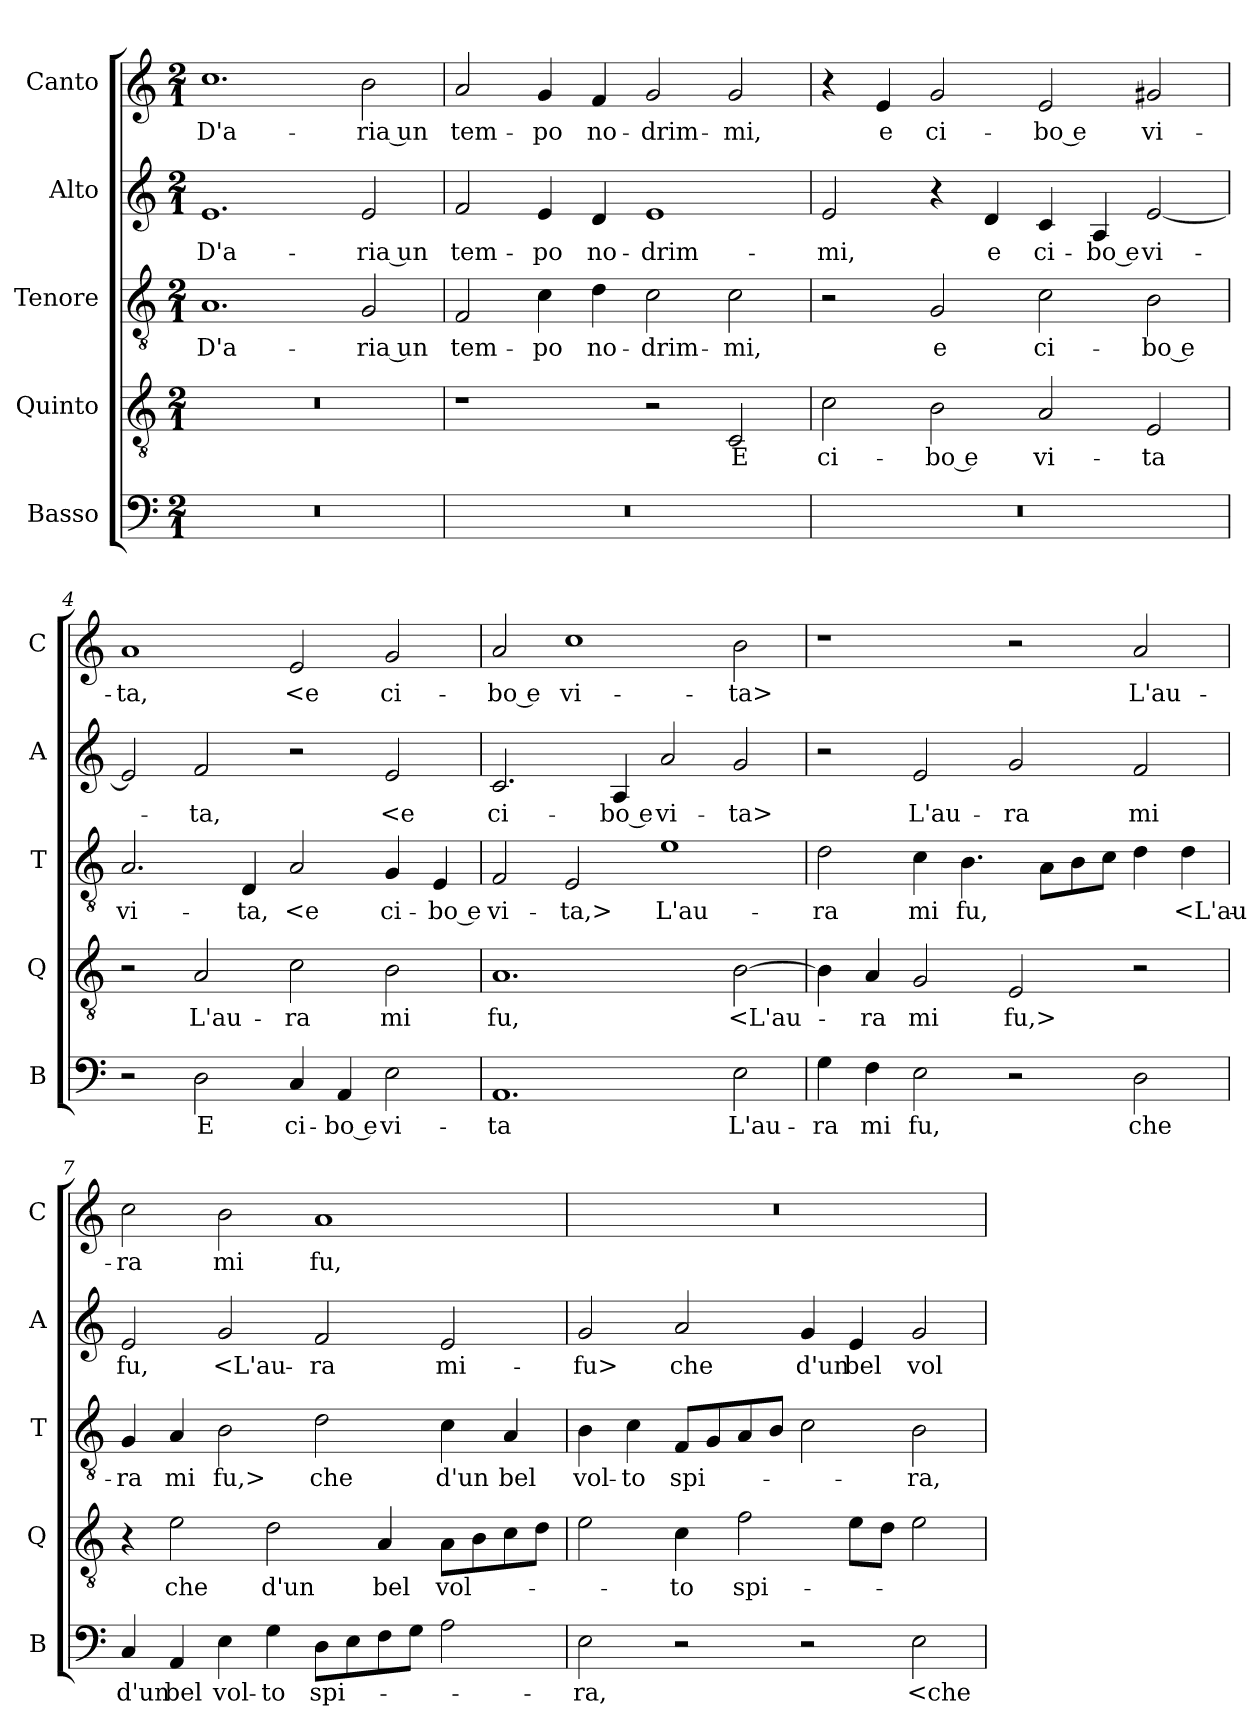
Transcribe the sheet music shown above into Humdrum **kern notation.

**kern	**text	**kern	**text	**kern	**text	**kern	**text	**kern	**text
*part5	*part5	*part4	*part4	*part3	*part3	*part2	*part2	*part1	*part1
*staff5	*staff5	*staff4	*staff4	*staff3	*staff3	*staff2	*staff2	*staff1	*staff1
*I"Basso	*	*I"Quinto	*	*I"Tenore	*	*I"Alto	*	*I"Canto	*
*I'B	*	*I'Q	*	*I'T	*	*I'A	*	*I'C	*
*clefF4	*	*clefGv2	*	*clefGv2	*	*clefG2	*	*clefG2	*
*k[]	*	*k[]	*	*k[]	*	*k[]	*	*k[]	*
*M2/1	*	*M2/1	*	*M2/1	*	*M2/1	*	*M2/1	*
=1	=1	=1	=1	=1	=1	=1	=1	=1	=1
0r	.	0r	.	1.A	D'a-	1.e	D'a-	1.cc	D'a-
.	.	.	.	2G	-ria un	2e	-ria un	2b	-ria un
=2	=2	=2	=2	=2	=2	=2	=2	=2	=2
0r	.	1r	.	2F	tem-	2f	tem-	2a	tem-
.	.	.	.	4c	-po	4e	-po	4g	-po
.	.	.	.	4d	no-	4d	no-	4f	no-
.	.	2r	.	2c	-drim-	1e	-drim-	2g	-drim-
.	.	2C	E	2c	-mi,	.	.	2g	-mi,
=3	=3	=3	=3	=3	=3	=3	=3	=3	=3
0r	.	2c	ci-	2r	.	2e	-mi,	4r	.
.	.	.	.	.	.	.	.	4e	e
.	.	2B	-bo e	2G	e	4r	.	2g	ci-
.	.	.	.	.	.	4d	e	.	.
.	.	2A	vi-	2c	ci-	4c	ci-	2e	-bo e
.	.	.	.	.	.	4A	-bo e	.	.
.	.	2E	-ta	2B	-bo e	[2e	vi-	2g#X	vi-
=4	=4	=4	=4	=4	=4	=4	=4	=4	=4
2r	.	2r	.	2.A	vi-	2e]	.	1a	-ta,
2D	E	2A	L'au-	.	.	2f	-ta,	.	.
.	.	.	.	4D	-ta,	.	.	.	.
4C	ci-	2c	-ra	2A	<e	2r	.	2e	<e
4AA	-bo e	.	.	.	.	.	.	.	.
2E	vi-	2B	mi	4G	ci-	2e	<e	2g	ci-
.	.	.	.	4E	-bo e	.	.	.	.
=5	=5	=5	=5	=5	=5	=5	=5	=5	=5
1.AA	-ta	1.A	fu,	2F	vi-	2.c	ci-	2a	-bo e
.	.	.	.	2E	-ta,>	.	.	1cc	vi-
.	.	.	.	.	.	4A	-bo e	.	.
.	.	.	.	1e	L'au-	2a	vi-	.	.
2E	L'au-	[2B	<L'au-	.	.	2g	-ta>	2b	-ta>
=6	=6	=6	=6	=6	=6	=6	=6	=6	=6
4G	-ra	4B]	.	2d	-ra	2r	.	1r	.
4F	mi	4A	-ra	.	.	.	.	.	.
2E	fu,	2G	mi	4c	mi	2e	L'au-	.	.
.	.	.	.	4.B	fu,	.	.	.	.
2r	.	2E	fu,>	.	.	2g	-ra	2r	.
.	.	.	.	8AL	.	.	.	.	.
.	.	.	.	8B	.	.	.	.	.
.	.	.	.	8cJ	.	.	.	.	.
2D	che	2r	.	4d	.	2f	mi	2a	L'au-
.	.	.	.	4d	<L'au-	.	.	.	.
=7	=7	=7	=7	=7	=7	=7	=7	=7	=7
4C	d'un	4r	.	4G	-ra	2e	fu,	2cc	-ra
4AA	bel	2e	che	4A	mi	.	.	.	.
4E	vol-	.	.	2B	fu,>	2g	<L'au-	2b	mi
4G	-to	2d	d'un	.	.	.	.	.	.
8DL	spi-	.	.	2d	che	2f	-ra	1a	fu,
8E	.	.	.	.	.	.	.	.	.
8F	.	4A	bel	.	.	.	.	.	.
8GJ	.	.	.	.	.	.	.	.	.
2A	.	8AL	vol-	4c	d'un	2e	mi-	.	.
.	.	8B	.	.	.	.	.	.	.
.	.	8c	.	4A	bel	.	.	.	.
.	.	8dJ	.	.	.	.	.	.	.
=8	=8	=8	=8	=8	=8	=8	=8	=8	=8
2E	-ra,	2e	.	4B	vol-	2g	-fu>	0r	.
.	.	.	.	4c	-to	.	.	.	.
2r	.	4c	-to	8FL	spi-	2a	che	.	.
.	.	.	.	8G	.	.	.	.	.
.	.	2f	spi-	8A	.	.	.	.	.
.	.	.	.	8BJ	.	.	.	.	.
2r	.	.	.	2c	.	4g	d'un	.	.
.	.	8eL	.	.	.	4e	bel	.	.
.	.	8dJ	.	.	.	.	.	.	.
2E	<che	2e	.	2B	-ra,	2g	vol-	.	.
=	=	=	=	=	=	=	=	=	=
*-	*-	*-	*-	*-	*-	*-	*-	*-	*-
